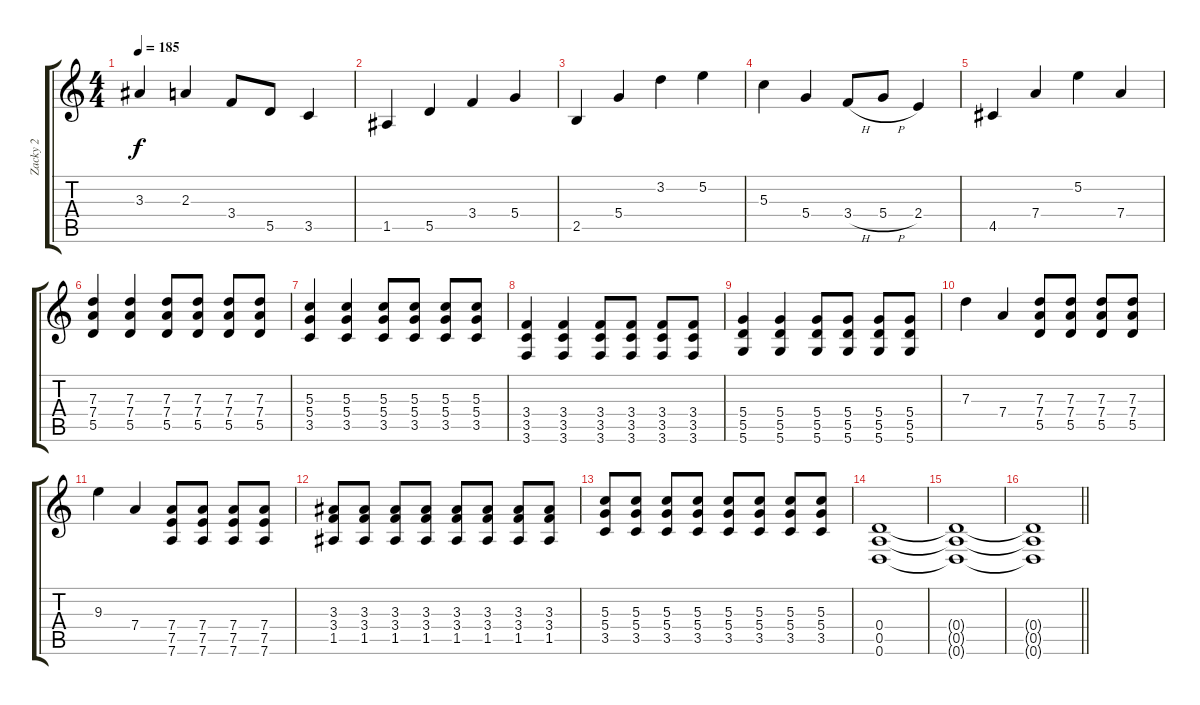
\track ("Zacky 2" "Zacky 2") {instrument distortionguitar}
\staff {score tabs}
\tuning (E4 B3 G3 D3 A2 D2) {hide}
\ts (4 4)
\tempo 185
\clef g2
\ks c
3.3.4{dy f} 2.3.4 3.4.8 5.5.8 3.5.4 |
1.5.4 5.5.4 3.4.4 5.4.4 |
2.5.4 5.4.4 3.2.4 5.2.4 |
5.3.4 5.4.4 3.4{h}.8 5.4{h}.8 2.4.4 |
4.5.4 7.4.4 5.2.4 7.4.4 |
(7.3 7.4 5.5).4{volume 10 balance 2} (7.3 7.4 5.5).4 (7.3 7.4 5.5).8 (7.3 7.4 5.5).8 (7.3 7.4 5.5).8 (7.3 7.4 5.5).8 |
(5.3 5.4 3.5).4 (5.3 5.4 3.5).4 (5.3 5.4 3.5).8 (5.3 5.4 3.5).8 (5.3 5.4 3.5).8 (5.3 5.4 3.5).8 |
(3.4 3.5 3.6).4 (3.4 3.5 3.6).4 (3.4 3.5 3.6).8 (3.4 3.5 3.6).8 (3.4 3.5 3.6).8 (3.4 3.5 3.6).8 |
(5.4 5.5 5.6).4 (5.4 5.5 5.6).4 (5.4 5.5 5.6).8 (5.4 5.5 5.6).8 (5.4 5.5 5.6).8 (5.4 5.5 5.6).8 |
7.3.4 7.4.4 (7.3 7.4 5.5).8 (7.3 7.4 5.5).8 (7.3 7.4 5.5).8 (7.3 7.4 5.5).8 |
9.3.4 7.4.4 (7.4 7.5 7.6).8 (7.4 7.5 7.6).8 (7.4 7.5 7.6).8 (7.4 7.5 7.6).8 |
(3.3 3.4 1.5).8 (3.3 3.4 1.5).8 (3.3 3.4 1.5).8 (3.3 3.4 1.5).8 (3.3 3.4 1.5).8 (3.3 3.4 1.5).8 (3.3 3.4 1.5).8 (3.3 3.4 1.5).8 |
(5.3 5.4 3.5).8 (5.3 5.4 3.5).8 (5.3 5.4 3.5).8 (5.3 5.4 3.5).8 (5.3 5.4 3.5).8 (5.3 5.4 3.5).8 (5.3 5.4 3.5).8 (5.3 5.4 3.5).8 |
(0.4 0.5 0.6).1{volume 13} |
(0.4{t} 0.5{t} 0.6{t}).1 |
\barLineRight lightlight
(0.4{t} 0.5{t} 0.6{t}).1
